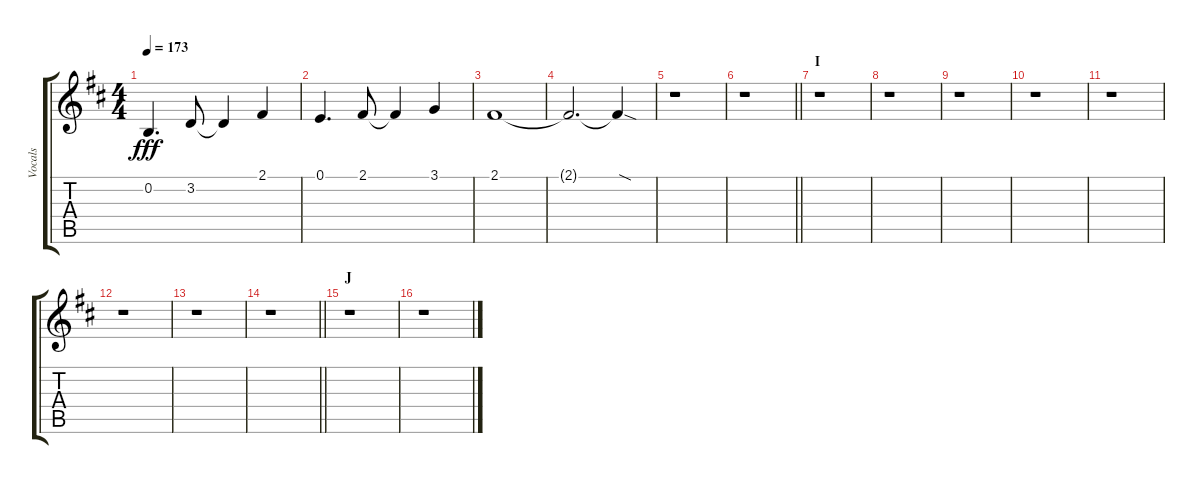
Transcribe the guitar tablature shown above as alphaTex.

\track ("Vocals" "Vocals") {instrument voiceoohs}
\staff {score tabs}
\tuning (E4 B3 G3 D3 A2 E2) {hide}
\ts (4 4)
\tempo 173
\clef g2
\ks d
0.2.4{d dy fff} 3.2.8 3.2{t}.4 2.1.4 |
0.1.4{d} 2.1.8 2.1{t}.4 3.1.4 |
2.1.1 |
2.1{t}.2{d} 2.1{sod t}.4 |
r.1 |
\barLineRight lightlight
r.1 |
\section ("" "I")
r.1 |
r.1 |
r.1 |
r.1 |
r.1 |
r.1 |
r.1 |
\barLineRight lightlight
r.1 |
\section ("" "J")
r.1 |
r.1
